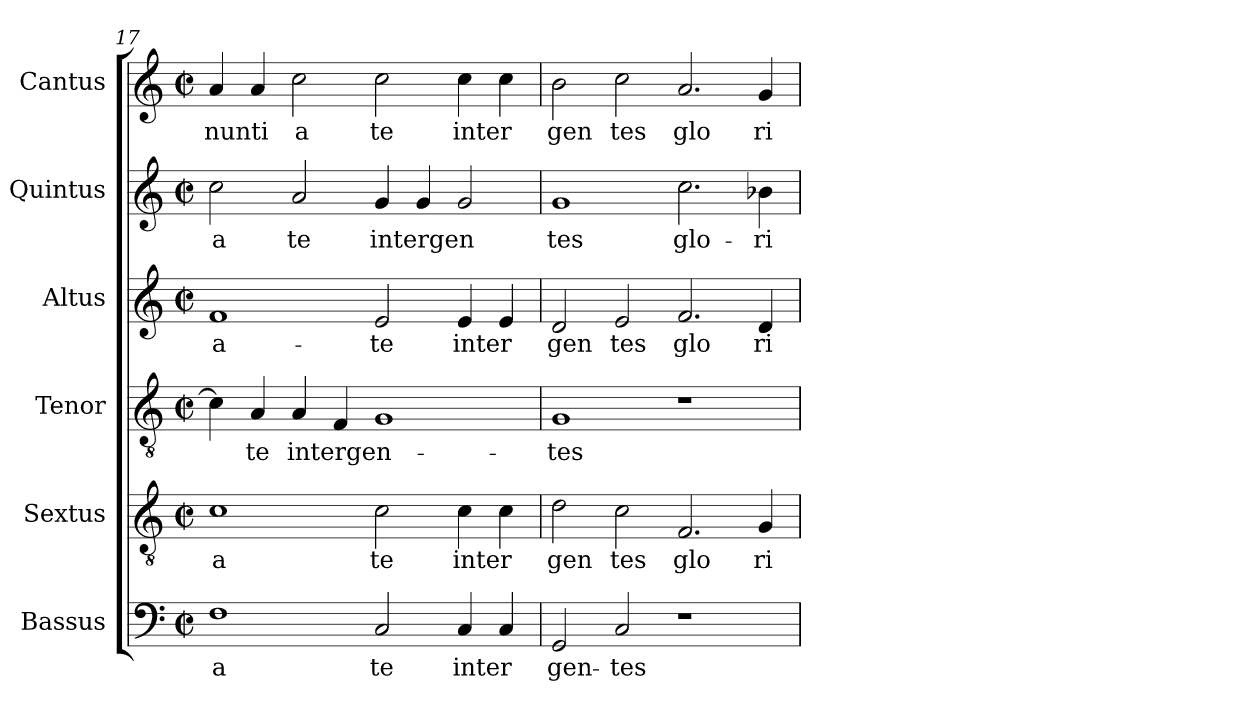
**kern	**text	**kern	**text	**kern	**text	**kern	**text	**kern	**text	**kern	**text
*part6	*part6	*part5	*part5	*part4	*part4	*part3	*part3	*part2	*part2	*part1	*part1
*staff6	*staff6	*staff5	*staff5	*staff4	*staff4	*staff3	*staff3	*staff2	*staff2	*staff1	*staff1
*I"Bassus	*	*I"Sextus	*	*I"Tenor	*	*I"Altus	*	*I"Quintus	*	*I"Cantus	*
*clefF4	*	*clefGv2	*	*clefGv2	*	*clefG2	*	*clefG2	*	*clefG2	*
*M2/2	*	*M2/2	*	*M2/2	*	*M2/2	*	*M2/2	*	*M2/2	*
*met(c|)	*	*met(c|)	*	*met(c|)	*	*met(c|)	*	*met(c|)	*	*met(c|)	*
=17	=17	=17	=17	=17	=17	=17	=17	=17	=17	=17	=17
!	!LO:LY:b:cj	!	!LO:LY:b:cj	!	!	!	!LO:LY:b:cj	!	!LO:LY:b:cj	!	!LO:LY:b:cj
1F	a	1c	a	4c\]	.	1f	-a-	2cc\	a	4a/	nunti
!	!	!	!	!	!LO:LY:b:cj	!	!	!	!	!	!
.	.	.	.	4A/	-te	.	.	.	.	4a/	.
!	!	!	!	!	!LO:LY:b	!	!	!	!LO:LY:b:cj	!	!LO:LY:b:cj
.	.	.	.	4A/	intergen-	.	.	2a/	te	2cc\	a
.	.	.	.	4F/	.	.	.	.	.	.	.
!	!LO:LY:b:cj	!	!LO:LY:b:cj	!	!	!	!LO:LY:b:cj	!	!LO:LY:b	!	!LO:LY:b:cj
2C/	te	2c\	te	1G	.	2e/	-te	4g/	intergen	2cc\	te
.	.	.	.	.	.	.	.	4g/	.	.	.
!	!LO:LY:b	!	!LO:LY:b	!	!	!	!LO:LY:b	!	!	!	!LO:LY:b
4C/	inter	4c\	inter	.	.	4e/	inter	2g/	.	4cc\	inter
4C/	.	4c\	.	.	.	4e/	.	.	.	4cc\	.
!!LO:PB:g=z
=18	=18	=18	=18	=18	=18	=18	=18	=18	=18	=18	=18
!	!LO:LY:b:cj	!	!LO:LY:b:cj	!	!LO:LY:b:cj	!	!LO:LY:b:cj	!	!LO:LY:b:cj	!	!LO:LY:b:cj
2GG/	gen-	2d\	gen	1G	-tes	2d/	gen	1g	tes	2b\	gen
!	!LO:LY:b:cj	!	!LO:LY:b:cj	!	!	!	!LO:LY:b:cj	!	!	!	!LO:LY:b:cj
2C/	-tes	2c\	tes	.	.	2e/	tes	.	.	2cc\	tes
!	!	!	!LO:LY:b:cj	!	!	!	!LO:LY:b:cj	!	!LO:LY:b:cj	!	!LO:LY:b:cj
1r	.	2.F/	glo	1r	.	2.f/	glo	2.cc\	glo-	2.a/	glo
!	!	!	!LO:LY:b:cj	!	!	!	!LO:LY:b:cj	!	!LO:LY:b:cj	!	!LO:LY:b:cj
.	.	4G/	ri	.	.	4d/	ri	4b-X\	-ri-	4g/	ri
=	=	=	=	=	=	=	=	=	=	=	=
*-	*-	*-	*-	*-	*-	*-	*-	*-	*-	*-	*-
